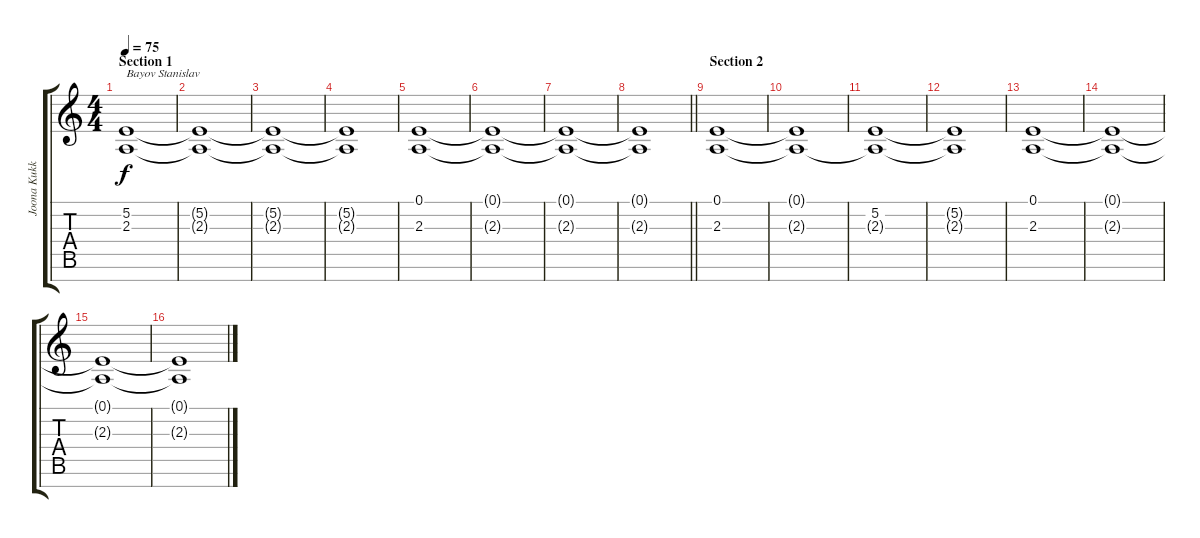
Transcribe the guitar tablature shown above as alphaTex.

\track ("Joona Kukkola (string pad)" "Joona Kukk") {instrument pad2warm}
\staff {score tabs}
\tuning (E4 B3 G3 D3 A2 E2 B1) {hide}
\ts (4 4)
\section ("" "Section 1")
\tempo 75
\clef g2
\ks aminor
(5.2 2.3).1{txt "Bayov Stanislav" dy f instrument pad2warm} |
(5.2{t} 2.3{t}).1 |
(5.2{t} 2.3{t}).1 |
(5.2{t} 2.3{t}).1 |
(0.1 2.3).1 |
(0.1{t} 2.3{t}).1 |
(0.1{t} 2.3{t}).1 |
\barLineRight lightlight
(0.1{t} 2.3{t}).1 |
\section ("" "Section 2")
(0.1 2.3).1 |
(0.1{t} 2.3{t}).1 |
(5.2 2.3{t}).1 |
(5.2{t} 2.3{t}).1 |
(0.1 2.3).1 |
(0.1{t} 2.3{t}).1 |
(0.1{t} 2.3{t}).1 |
(0.1{t} 2.3{t}).1
